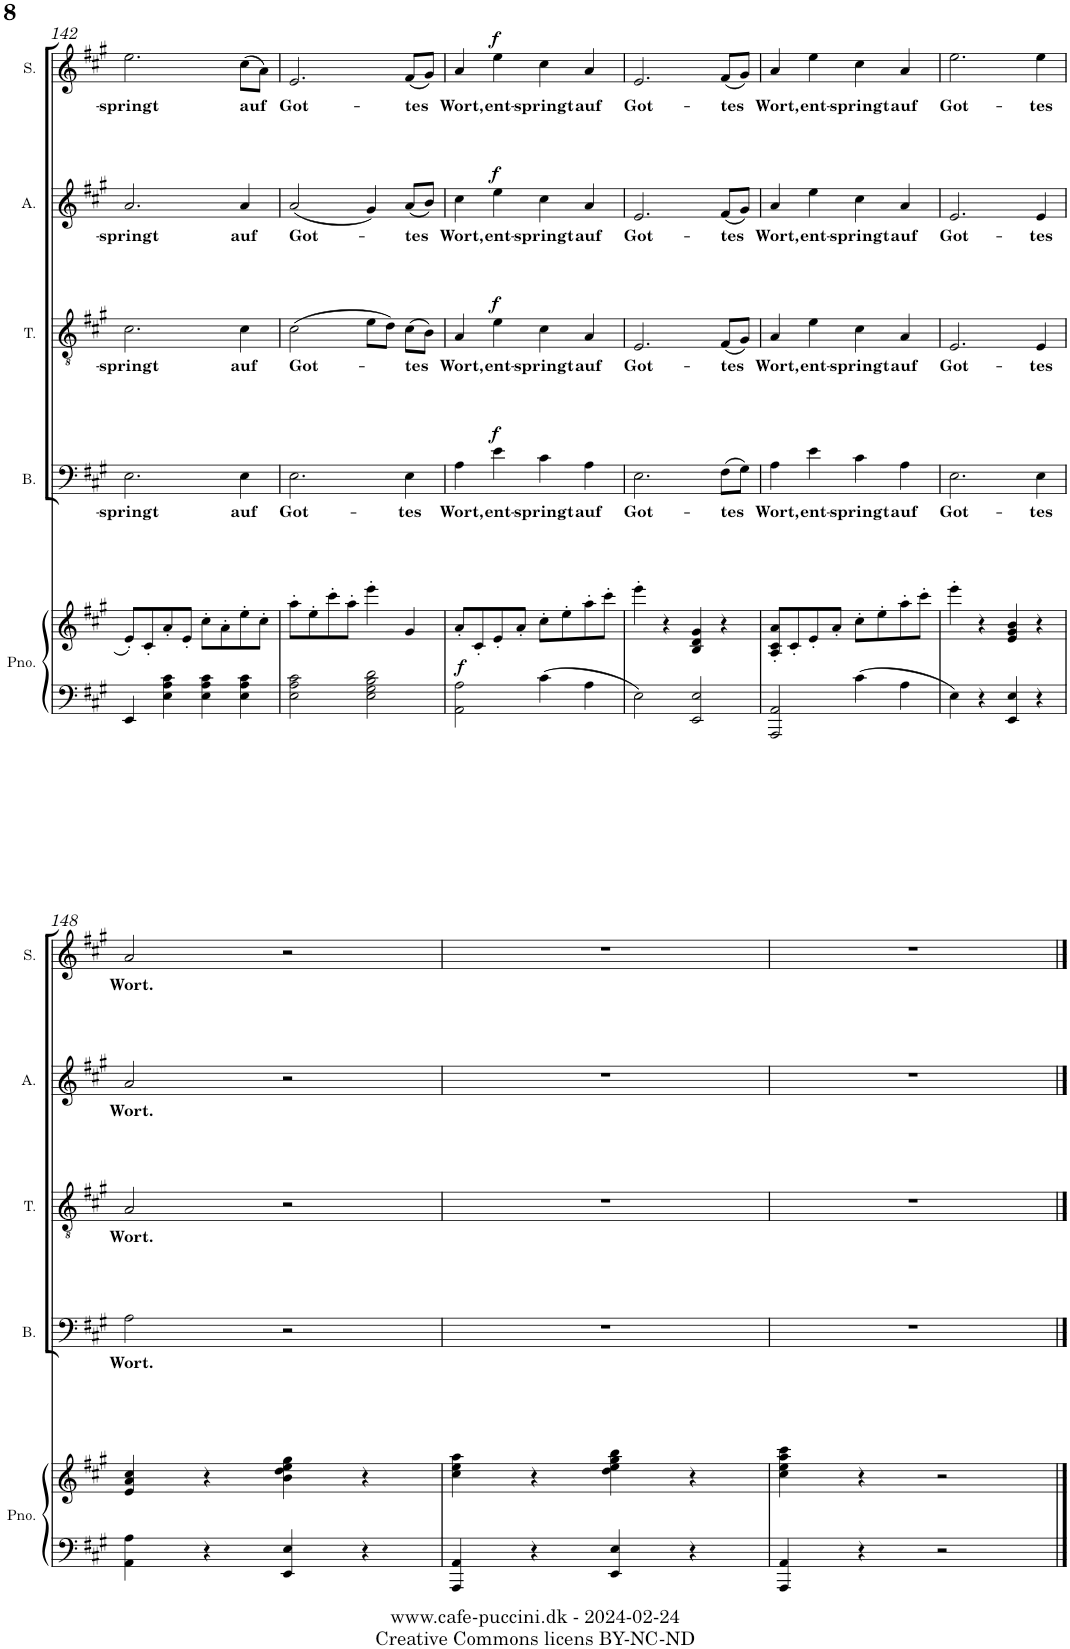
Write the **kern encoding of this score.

**kern	**kern	**dynam	**kern	**text	**dynam	**kern	**text	**dynam	**kern	**text	**dynam	**kern	**text	**dynam
*part5	*part5	*part5	*part4	*part4	*part4	*part3	*part3	*part3	*part2	*part2	*part2	*part1	*part1	*part1
*staff6	*staff5	*staff5/6	*staff4	*staff4	*staff4	*staff3	*staff3	*staff3	*staff2	*staff2	*staff2	*staff1	*staff1	*staff1
*I"Piano	*	*	*I"Bass	*	*	*I"Tenor	*	*	*I"Alto	*	*	*I"Soprano	*	*
*I'Pno.	*	*	*I'B.	*	*	*I'T.	*	*	*I'A.	*	*	*I'S.	*	*
!!LO:PB:g=z
*clefF4	*clefG2	*	*clefF4	*	*	*clefGv2	*	*	*clefG2	*	*	*clefG2	*	*
*k[f#c#g#]	*k[f#c#g#]	*	*k[f#c#g#]	*	*	*k[f#c#g#]	*	*	*k[f#c#g#]	*	*	*k[f#c#g#]	*	*
*M4/4	*M4/4	*	*M4/4	*	*	*M4/4	*	*	*M4/4	*	*	*M4/4	*	*
*met(c)	*met(c)	*	*met(c)	*	*	*met(c)	*	*	*met(c)	*	*	*met(c)	*	*
=142	=142	=142	=142	=142	=142	=142	=142	=142	=142	=142	=142	=142	=142	=142
!	!	!	!	!LO:LY:b	!	!	!LO:LY:b	!	!	!LO:LY:b	!	!	!LO:LY:b	!
4EE/	8e'/L	.	2.E\	-springt	.	2.c#\	-springt	.	2.a/	-springt	.	2.ee\	-springt	.
.	8c#'/	.	.	.	.	.	.	.	.	.	.	.	.	.
4E\ 4A\ 4c#\	8a'/	.	.	.	.	.	.	.	.	.	.	.	.	.
.	8e'/J	.	.	.	.	.	.	.	.	.	.	.	.	.
4E\ 4A\ 4c#\	8cc#'\L	.	.	.	.	.	.	.	.	.	.	.	.	.
.	8a'\	.	.	.	.	.	.	.	.	.	.	.	.	.
!	!	!	!	!LO:LY:b	!	!	!LO:LY:b	!	!	!LO:LY:b	!	!	!LO:LY:b	!
4E\ 4A\ 4c#\	8ee'\	.	4E\	auf	.	4c#\	auf	.	4a/	auf	.	(8cc#\L	auf	.
.	8cc#'\J	.	.	.	.	.	.	.	.	.	.	8a\J)	.	.
=143	=143	=143	=143	=143	=143	=143	=143	=143	=143	=143	=143	=143	=143	=143
!	!	!	!	!LO:LY:b	!	!	!LO:LY:b	!	!	!LO:LY:b	!	!	!LO:LY:b	!
2E\ 2A\ 2c#\	8aa'\L	.	2.E\	Got-	.	(2c#\	Got-	.	(2a/	Got-	.	2.e/	Got-	.
.	8ee'\	.	.	.	.	.	.	.	.	.	.	.	.	.
.	8ccc#'\	.	.	.	.	.	.	.	.	.	.	.	.	.
.	8aa'\J	.	.	.	.	.	.	.	.	.	.	.	.	.
2E\ 2G#\ 2B\ 2d\	4eee'\	.	.	.	.	8e\L	.	.	4g#/)	.	.	.	.	.
.	.	.	.	.	.	8d\J)	.	.	.	.	.	.	.	.
!	!	!	!	!LO:LY:b	!	!	!LO:LY:b	!	!	!LO:LY:b	!	!	!LO:LY:b	!
.	4g#/	.	4E\	-tes	.	(8c#\L	-tes	.	(8a/L	-tes	.	(8f#/L	-tes	.
.	.	.	.	.	.	8B\J)	.	.	8b/J)	.	.	8g#/J)	.	.
=144	=144	=144	=144	=144	=144	=144	=144	=144	=144	=144	=144	=144	=144	=144
!	!	!	!	!LO:LY:b	!	!	!LO:LY:b	!	!	!LO:LY:b	!	!	!LO:LY:b	!
2AA\ 2A\	8a'/L	.	4A\	Wort,	.	4A/	Wort,	.	4cc#\	Wort,	.	4a/	Wort,	.
!	!	!LO:DY:b	!	!	!	!	!	!	!	!	!	!	!	!
.	8c#'/	f	.	.	.	.	.	.	.	.	.	.	.	.
!	!	!	!	!LO:LY:b	!LO:DY:a	!	!LO:LY:b	!LO:DY:a	!	!LO:LY:b	!LO:DY:a	!	!LO:LY:b	!LO:DY:a
.	8e'/	.	4e\	ent-	f	4e\	ent-	f	4ee\	ent-	f	4ee\	ent-	f
.	8a'/J	.	.	.	.	.	.	.	.	.	.	.	.	.
!	!	!	!	!LO:LY:b	!	!	!LO:LY:b	!	!	!LO:LY:b	!	!	!LO:LY:b	!
4c#\	8cc#'\L	.	4c#\	-springt	.	4c#\	-springt	.	4cc#\	-springt	.	4cc#\	-springt	.
.	8ee'\	.	.	.	.	.	.	.	.	.	.	.	.	.
!	!	!	!	!LO:LY:b	!	!	!LO:LY:b	!	!	!LO:LY:b	!	!	!LO:LY:b	!
4A\	8aa'\	.	4A\	auf	.	4A/	auf	.	4a/	auf	.	4a/	auf	.
.	8ccc#'\J	.	.	.	.	.	.	.	.	.	.	.	.	.
=145	=145	=145	=145	=145	=145	=145	=145	=145	=145	=145	=145	=145	=145	=145
!	!	!	!	!LO:LY:b	!	!	!LO:LY:b	!	!	!LO:LY:b	!	!	!LO:LY:b	!
2E\	4eee'\	.	2.E\	Got-	.	2.E/	Got-	.	2.e/	Got-	.	2.e/	Got-	.
.	4r	.	.	.	.	.	.	.	.	.	.	.	.	.
2EE/ 2E/	4B/ 4d/ 4g#/	.	.	.	.	.	.	.	.	.	.	.	.	.
!	!	!	!	!LO:LY:b	!	!	!LO:LY:b	!	!	!LO:LY:b	!	!	!LO:LY:b	!
.	4r	.	(8F#\L	-tes	.	(8F#/L	-tes	.	(8f#/L	-tes	.	(8f#/L	-tes	.
.	.	.	8G#\J)	.	.	8G#/J)	.	.	8g#/J)	.	.	8g#/J)	.	.
=146	=146	=146	=146	=146	=146	=146	=146	=146	=146	=146	=146	=146	=146	=146
!	!	!	!	!LO:LY:b	!	!	!LO:LY:b	!	!	!LO:LY:b	!	!	!LO:LY:b	!
2AAA/ 2AA/	8A/' 8c#/' 8a/'L	.	4A\	Wort,	.	4A/	Wort,	.	4a/	Wort,	.	4a/	Wort,	.
.	8c#'/	.	.	.	.	.	.	.	.	.	.	.	.	.
!	!	!	!	!LO:LY:b	!	!	!LO:LY:b	!	!	!LO:LY:b	!	!	!LO:LY:b	!
.	8e'/	.	4e\	ent-	.	4e\	ent-	.	4ee\	ent-	.	4ee\	ent-	.
.	8a'/J	.	.	.	.	.	.	.	.	.	.	.	.	.
!	!	!	!	!LO:LY:b	!	!	!LO:LY:b	!	!	!LO:LY:b	!	!	!LO:LY:b	!
4c#\	8cc#'\L	.	4c#\	-springt	.	4c#\	-springt	.	4cc#\	-springt	.	4cc#\	-springt	.
.	8ee'\	.	.	.	.	.	.	.	.	.	.	.	.	.
!	!	!	!	!LO:LY:b	!	!	!LO:LY:b	!	!	!LO:LY:b	!	!	!LO:LY:b	!
4A\	8aa'\	.	4A\	auf	.	4A/	auf	.	4a/	auf	.	4a/	auf	.
.	8ccc#'\J	.	.	.	.	.	.	.	.	.	.	.	.	.
=147	=147	=147	=147	=147	=147	=147	=147	=147	=147	=147	=147	=147	=147	=147
!	!	!	!	!LO:LY:b	!	!	!LO:LY:b	!	!	!LO:LY:b	!	!	!LO:LY:b	!
4E\	4eee'\	.	2.E\	Got-	.	2.E/	Got-	.	2.e/	Got-	.	2.ee\	Got-	.
4r	4r	.	.	.	.	.	.	.	.	.	.	.	.	.
4EE/ 4E/	4e/ 4g#/ 4b/	.	.	.	.	.	.	.	.	.	.	.	.	.
!	!	!	!	!LO:LY:b	!	!	!LO:LY:b	!	!	!LO:LY:b	!	!	!LO:LY:b	!
4r	4r	.	4E\	-tes	.	4E/	-tes	.	4e/	-tes	.	4ee\	-tes	.
!!LO:LB:g=z
=148	=148	=148	=148	=148	=148	=148	=148	=148	=148	=148	=148	=148	=148	=148
!	!	!	!	!LO:LY:b	!	!	!LO:LY:b	!	!	!LO:LY:b	!	!	!LO:LY:b	!
4AA\ 4A\	4e/ 4a/ 4cc#/	.	2A\	Wort.	.	2A/	Wort.	.	2a/	Wort.	.	2a/	Wort.	.
4r	4r	.	.	.	.	.	.	.	.	.	.	.	.	.
4EE/ 4E/	4b\ 4dd\ 4ee\ 4gg#\	.	2r	.	.	2r	.	.	2r	.	.	2r	.	.
4r	4r	.	.	.	.	.	.	.	.	.	.	.	.	.
=149	=149	=149	=149	=149	=149	=149	=149	=149	=149	=149	=149	=149	=149	=149
4AAA/ 4AA/	4cc#\ 4ee\ 4aa\	.	1r	.	.	1r	.	.	1r	.	.	1r	.	.
4r	4r	.	.	.	.	.	.	.	.	.	.	.	.	.
4EE/ 4E/	4dd\ 4ee\ 4gg#\ 4bb\	.	.	.	.	.	.	.	.	.	.	.	.	.
4r	4r	.	.	.	.	.	.	.	.	.	.	.	.	.
=150	=150	=150	=150	=150	=150	=150	=150	=150	=150	=150	=150	=150	=150	=150
4AAA/ 4AA/	4cc#\ 4ee\ 4aa\ 4ccc#\	.	1r	.	.	1r	.	.	1r	.	.	1r	.	.
4r	4r	.	.	.	.	.	.	.	.	.	.	.	.	.
2r	2r	.	.	.	.	.	.	.	.	.	.	.	.	.
==	==	==	==	==	==	==	==	==	==	==	==	==	==	==
*-	*-	*-	*-	*-	*-	*-	*-	*-	*-	*-	*-	*-	*-	*-
